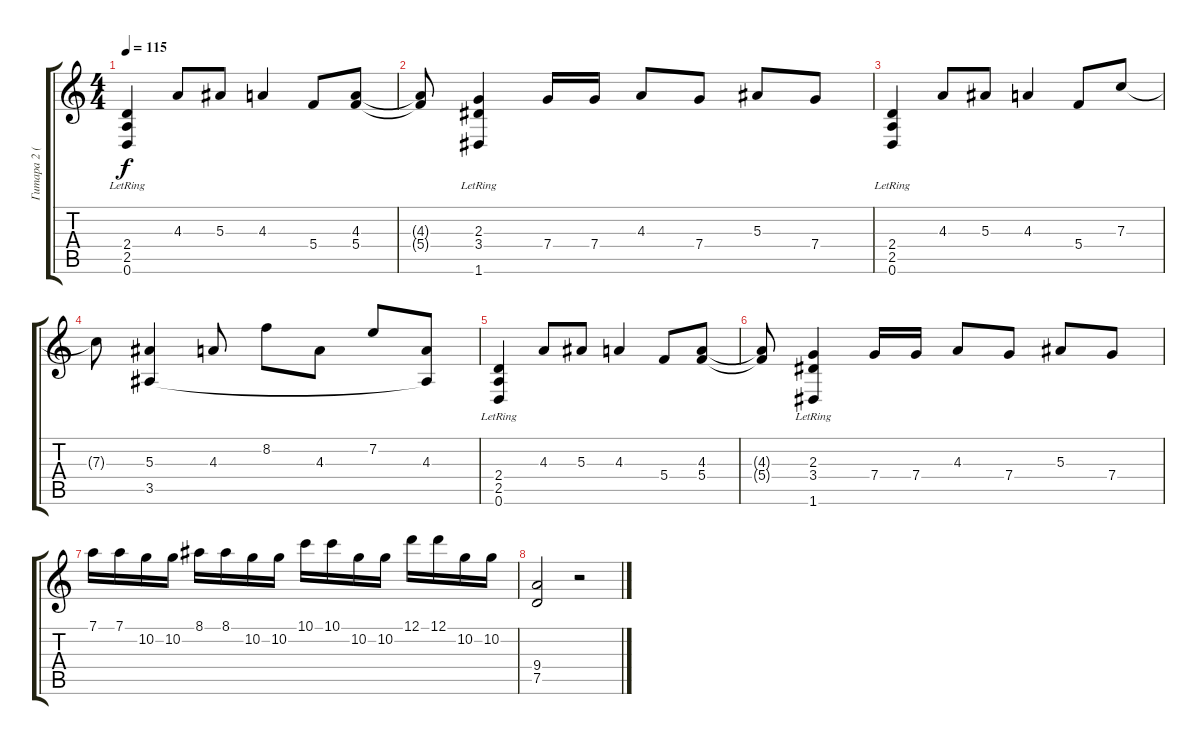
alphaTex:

\track ("Гитара 2 (2)" "Гитара 2 (") {instrument acousticguitarsteel}
\staff {score tabs}
\tuning (D4 A3 F3 C3 G2 D2) {hide}
\ts (4 4)
\tempo 115
\clef g2
\ks c
(2.4{lr} 2.5{lr} 0.6{lr}).4{dy f} 4.3.8 5.3.8 4.3.4 5.4.8 (4.3 5.4).8 |
(4.3{t} 5.4{t}).8 (2.3 3.4 1.6{lr}).4 7.4.16 7.4.16 4.3.8 7.4.8 5.3.8 7.4.8 |
(2.4{lr} 2.5{lr} 0.6{lr}).4 4.3.8 5.3.8 4.3.4 5.4.8 7.3.8 |
7.3{t}.8 (5.3 3.5).4 4.3.8 8.2.8 4.3.8 7.2.8 (4.3 3.5{t}).8 |
(2.4{lr} 2.5{lr} 0.6{lr}).4 4.3.8 5.3.8 4.3.4 5.4.8 (4.3 5.4).8 |
(4.3{t} 5.4{t}).8 (2.3 3.4 1.6{lr}).4 7.4.16 7.4.16 4.3.8 7.4.8 5.3.8 7.4.8 |
7.1.16 7.1.16 10.2.16 10.2.16 8.1.16 8.1.16 10.2.16 10.2.16 10.1.16 10.1.16 10.2.16 10.2.16 12.1.16 12.1.16 10.2.16 10.2.16 |
(9.4 7.5).2 r.2
